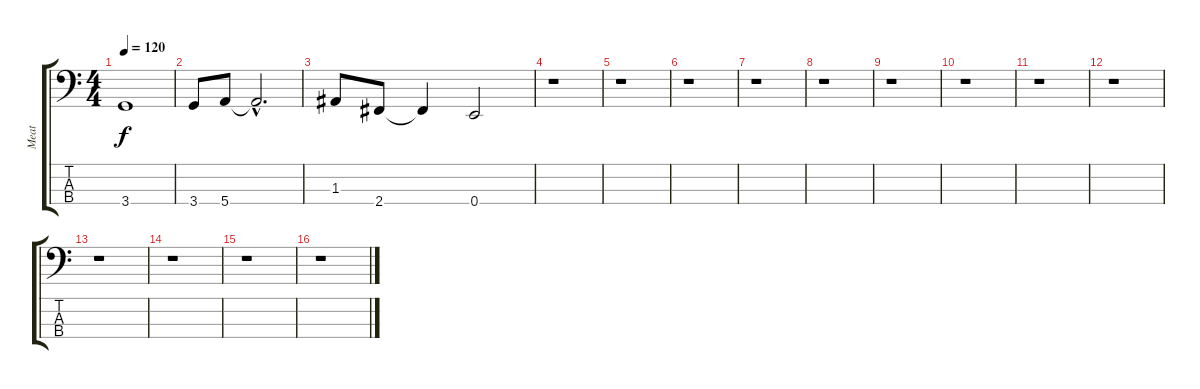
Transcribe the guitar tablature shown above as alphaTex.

\track ("Meat" "Meat") {instrument electricbasspick}
\staff {score tabs}
\tuning (G2 D2 A1 E1) {hide}
\ts (4 4)
\tempo 120
\clef f4
\ks c
3.4.1{dy f} |
3.4.8 5.4.8 5.4{hac t}.2{d} |
1.3.8 2.4.8 2.4{t}.4 0.4.2 |
r.1 |
r.1 |
r.1 |
r.1 |
r.1 |
r.1 |
r.1 |
r.1 |
r.1 |
r.1 |
r.1 |
r.1 |
r.1
